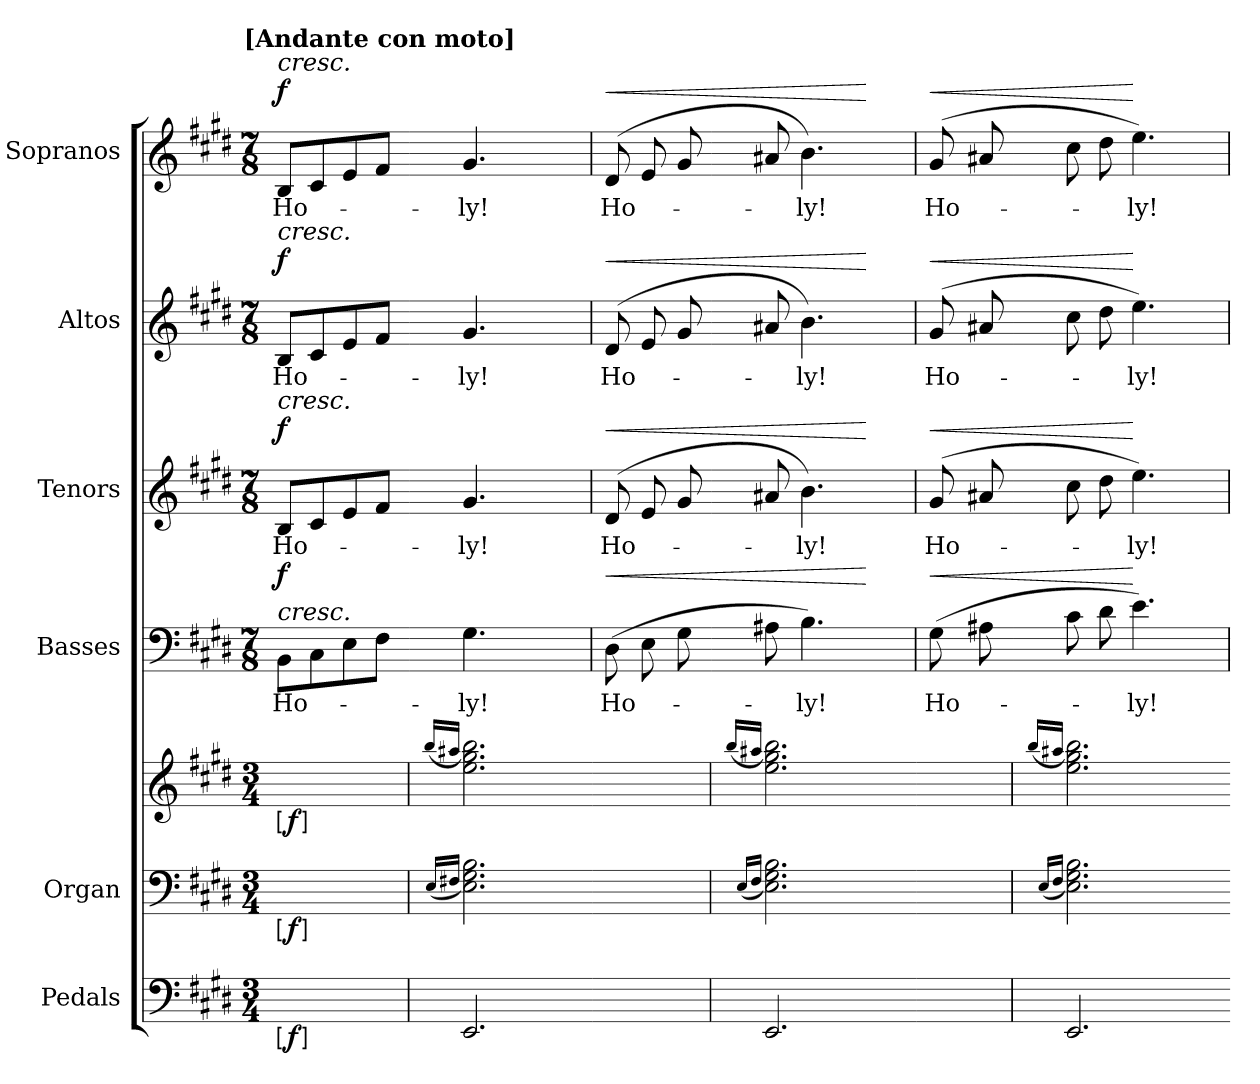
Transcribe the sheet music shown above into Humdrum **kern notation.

**kern	**dynam	**kern	**dynam	**kern	**dynam	**kern	**text	**dynam	**kern	**text	**dynam	**kern	**text	**dynam	**kern	**text	**dynam
*part7	*part7	*part6	*part6	*part5	*part5	*part4	*part4	*part4	*part3	*part3	*part3	*part2	*part2	*part2	*part1	*part1	*part1
*staff7	*staff7	*staff6	*staff6	*staff5	*staff5	*staff4	*staff4	*staff4	*staff3	*staff3	*staff3	*staff2	*staff2	*staff2	*staff1	*staff1	*staff1
*I"Pedals	*	*I"Organ	*	*	*	*I"Basses	*	*	*I"Tenors	*	*	*I"Altos	*	*	*I"Sopranos	*	*
*I'Ped.	*	*I'Org.	*	*	*	*I'B.	*	*	*I'T.	*	*	*I'A.	*	*	*I'S.	*	*
*clefF4	*	*clefF4	*	*clefG2	*	*clefF4	*	*	*clefG2	*	*	*clefG2	*	*	*clefG2	*	*
*	*	*	*	*	*	*	*	*	*ITrd7c12	*	*	*	*	*	*	*	*
*k[f#c#g#d#]	*	*k[f#c#g#d#]	*	*k[f#c#g#d#]	*	*k[f#c#g#d#]	*	*	*k[f#c#g#d#]	*	*	*k[f#c#g#d#]	*	*	*k[f#c#g#d#]	*	*
*E:	*	*E:	*	*E:	*	*E:	*	*	*E:	*	*	*E:	*	*	*E:	*	*
!!LO:TX:omd:t=[Andante con moto]
*M3/4	*	*M3/4	*	*M3/4	*	*M7/8	*	*	*M7/8	*	*	*M7/8	*	*	*M7/8	*	*
=	=	=	=	=	=	=	=	=	=	=	=	=	=	=	=	=	=
!	!	!	!	!	!	!	!	!	!	!	!	!	!	!	!LO:TX:a:i:t=cresc.	!	!
!	!	!	!	!	!	!	!	!	!	!	!	!LO:TX:a:i:t=cresc.	!	!	!	!	!
!	!	!	!	!	!	!	!	!	!LO:TX:a:i:t=cresc.	!	!	!	!	!	!	!	!
!	!	!	!	!	!	!LO:TX:a:i:t=cresc.	!	!	!	!	!	!	!	!	!	!	!
!	!LO:DY:ed=brack	!	!LO:DY:ed=brack	!	!LO:DY:ed=brack	!	!	!LO:DY:a	!	!	!LO:DY:a	!	!	!LO:DY:a	!	!	!LO:DY:a
2ryy	f	2ryy	f	2ryy	f	8BBL	Ho-	f	8BBL	Ho-	f	8BL	Ho-	f	8BL	Ho-	f
.	.	.	.	.	.	8C#	.	.	8C#	.	.	8c#	.	.	8c#	.	.
.	.	.	.	.	.	8E	.	.	8E	.	.	8e	.	.	8e	.	.
.	.	.	.	.	.	8F#J	.	.	8F#J	.	.	8f#J	.	.	8f#J	.	.
=	=-	=	=-	=	=-	=-	=-	=-	=-	=-	=-	=-	=-	=-	=-	=-	=-
.	.	(16qqE/LL	.	(16qqbb/LL	.	.	.	.	.	.	.	.	.	.	.	.	.
.	.	16qqF#X/JJ	.	16qaa#X/JJ	.	.	.	.	.	.	.	.	.	.	.	.	.
2.EE	.	2.E 2.G# 2.B)	.	2.ee 2.gg# 2.bb)	.	4.G#	-ly!	.	4.G#	-ly!	.	4.g#	-ly!	.	4.g#	-ly!	.
.	.	.	.	.	.	4.ryy	.	.	4.ryy	.	.	4.ryy	.	.	4.ryy	.	.
=-	=	=-	=	=-	=	=	=	=	=	=	=	=	=	=	=	=	=
!	!	!	!	!	!	!	!	!LO:HP:a	!	!	!LO:HP:a	!	!	!LO:HP:a	!	!	!LO:HP:a
4.ryy	.	4.ryy	.	4.ryy	.	(8D#	Ho-	<	(8D#	Ho-	<	(8d#	Ho-	<	(8d#	Ho-	<
.	.	.	.	.	.	8E	.	.	8E	.	.	8e	.	.	8e	.	.
.	.	.	.	.	.	8G#	.	.	8G#	.	.	8g#	.	.	8g#	.	.
=	=-	=	=-	=	=-	=-	=-	=-	=-	=-	=-	=-	=-	=-	=-	=-	=-
.	.	(16qqE/LL	.	(16qqbb/LL	.	.	.	.	.	.	.	.	.	.	.	.	.
.	.	16qqF#/JJ	.	16qqaa#X/JJ	.	.	.	.	.	.	.	.	.	.	.	.	.
2.EE	.	2.E 2.G# 2.B)	.	2.ee 2.gg# 2.bb)	.	8A#X	.	.	8A#X	.	.	8a#X	.	.	8a#X	.	.
.	.	.	.	.	.	4.B)	-ly!	.	4.B)	-ly!	.	4.b)	-ly!	.	4.b)	-ly!	.
.	.	.	.	.	.	4ryy	.	[	4ryy	.	[	4ryy	.	[	4ryy	.	[
=-	=	=-	=	=-	=	=	=	=	=	=	=	=	=	=	=	=	=
!	!	!	!	!	!	!	!	!LO:HP:a	!	!	!LO:HP:a	!	!	!LO:HP:a	!	!	!LO:HP:a
4ryy	.	4ryy	.	4ryy	.	(8G#	Ho-	<	(8G#	Ho-	<	(8g#	Ho-	<	(8g#	Ho-	<
.	.	.	.	.	.	8A#X	.	.	8A#X	.	.	8a#X	.	.	8a#X	.	.
=	=-	=	=-	=	=-	=-	=-	=-	=-	=-	=-	=-	=-	=-	=-	=-	=-
.	.	(16qqE/LL	.	(16qqbb/LL	.	.	.	.	.	.	.	.	.	.	.	.	.
.	.	16qqF#/JJ	.	16qqaa#X/JJ	.	.	.	.	.	.	.	.	.	.	.	.	.
2.EE	.	2.E 2.G# 2.B)	.	2.ee 2.gg# 2.bb)	.	8c#	.	.	8c#	.	.	8cc#	.	.	8cc#	.	.
.	.	.	.	.	.	8d#	.	.	8d#	.	.	8dd#	.	.	8dd#	.	.
.	.	.	.	.	.	4.e)	-ly!	[	4.e)	-ly!	[	4.ee)	-ly!	[	4.ee)	-ly!	[
.	.	.	.	.	.	8ryy	.	.	8ryy	.	.	8ryy	.	.	8ryy	.	.
=-	=	=-	=	=-	=	=	=	=	=	=	=	=	=	=	=	=	=
*-	*-	*-	*-	*-	*-	*-	*-	*-	*-	*-	*-	*-	*-	*-	*-	*-	*-
